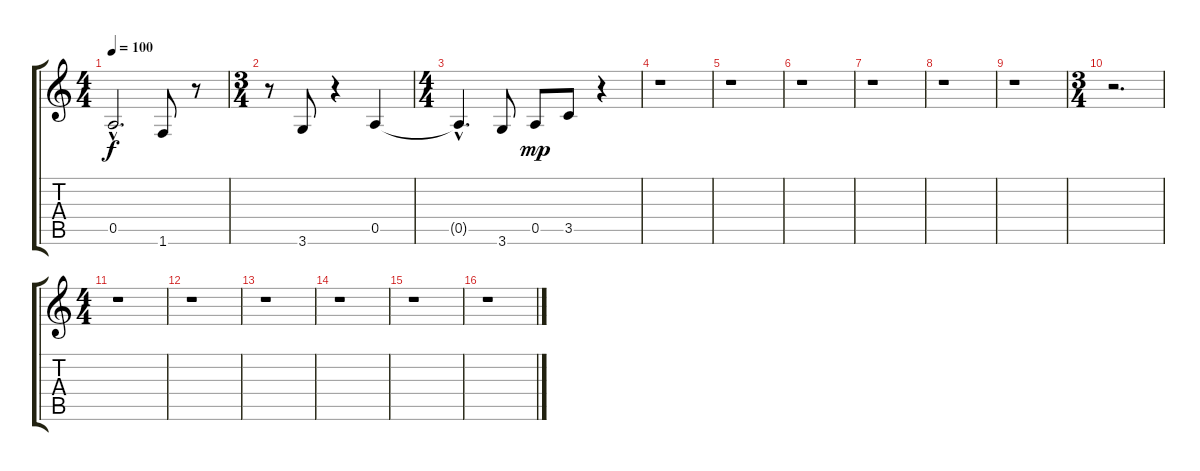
\track "" {instrument electricguitarclean}
\staff {score tabs}
\tuning (E4 B3 G3 D3 A2 E2) {hide}
\ts (4 4)
\tempo 100
\clef g2
\ks c
0.5{hac t}.2{d dy f} 1.6.8 r.8 |
\ts (3 4)
r.8 3.6.8 r.4 0.5.4 |
\ts (4 4)
0.5{hac t}.4{d} 3.6.8 0.5.8{dy mp} 3.5.8 r.4 |
r.1 |
r.1 |
r.1 |
r.1 |
r.1 |
r.1 |
\ts (3 4)
r.2{d} |
\ts (4 4)
r.1 |
r.1 |
r.1 |
r.1 |
r.1 |
r.1
